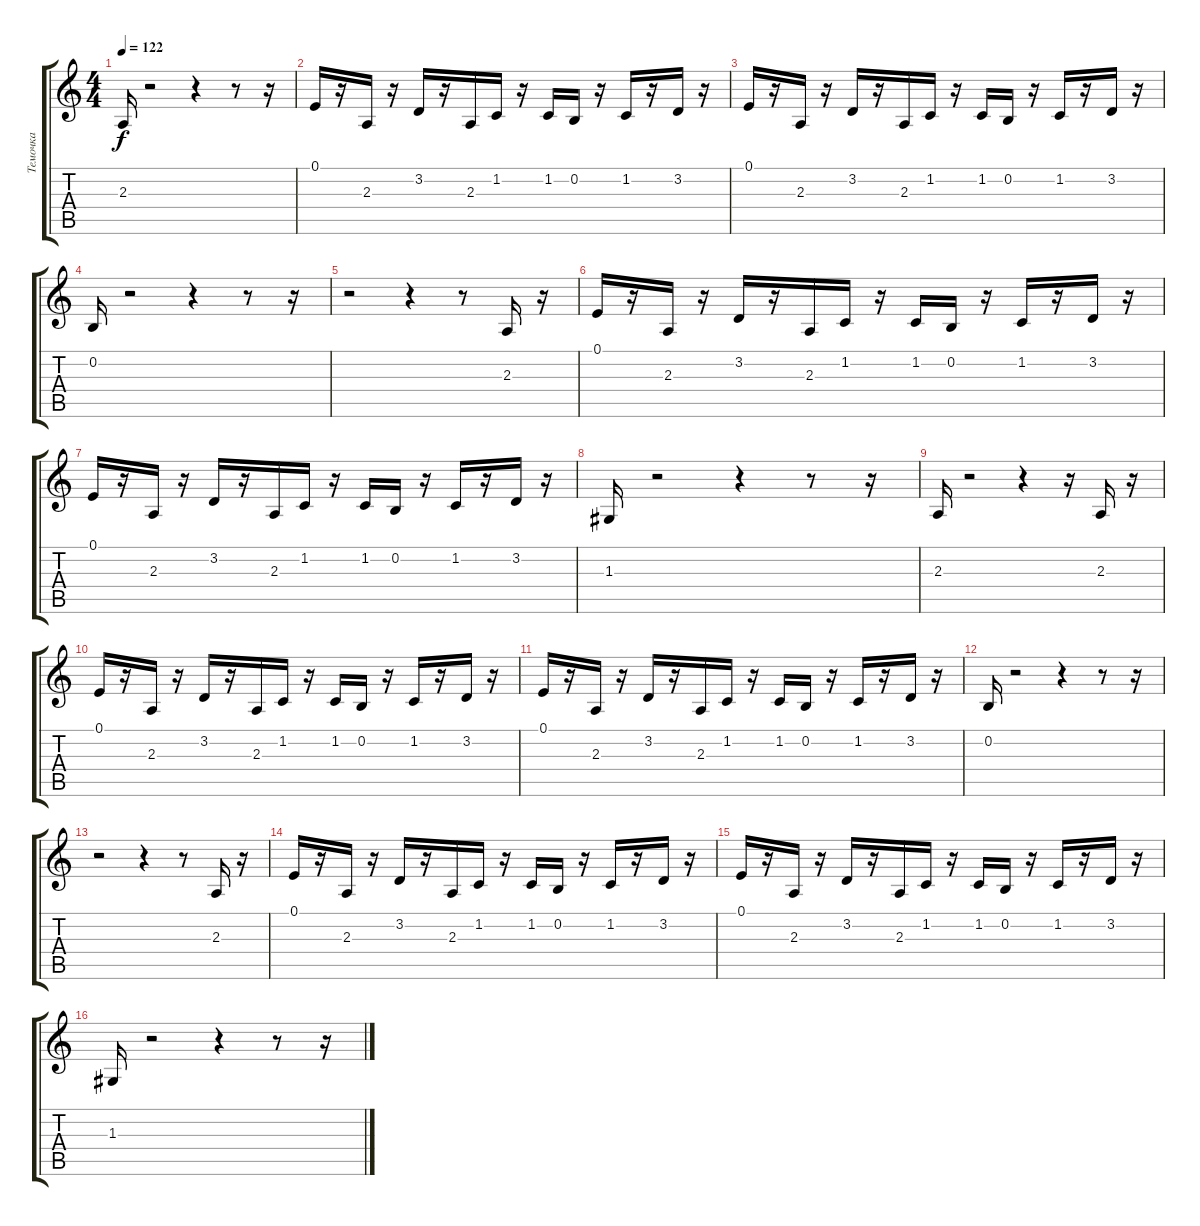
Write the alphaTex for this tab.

\track ("Темочка" "Темочка") {instrument marimba}
\staff {score tabs}
\tuning (E4 B3 G3 D3 A2 E2) {hide}
\ts (4 4)
\tempo 122
\clef g2
\ks c
2.3.16{dy f} r.2 r.4 r.8 r.16 |
0.1.16 r.16 2.3.16 r.16 3.2.16 r.16 2.3.16 1.2.16 r.16 1.2.16 0.2.16 r.16 1.2.16 r.16 3.2.16 r.16 |
0.1.16 r.16 2.3.16 r.16 3.2.16 r.16 2.3.16 1.2.16 r.16 1.2.16 0.2.16 r.16 1.2.16 r.16 3.2.16 r.16 |
0.2.16 r.2 r.4 r.8 r.16 |
r.2 r.4 r.8 2.3.16 r.16 |
0.1.16 r.16 2.3.16 r.16 3.2.16 r.16 2.3.16 1.2.16 r.16 1.2.16 0.2.16 r.16 1.2.16 r.16 3.2.16 r.16 |
0.1.16 r.16 2.3.16 r.16 3.2.16 r.16 2.3.16 1.2.16 r.16 1.2.16 0.2.16 r.16 1.2.16 r.16 3.2.16 r.16 |
1.3.16 r.2 r.4 r.8 r.16 |
2.3.16 r.2 r.4 r.16 2.3.16 r.16 |
0.1.16 r.16 2.3.16 r.16 3.2.16 r.16 2.3.16 1.2.16 r.16 1.2.16 0.2.16 r.16 1.2.16 r.16 3.2.16 r.16 |
0.1.16 r.16 2.3.16 r.16 3.2.16 r.16 2.3.16 1.2.16 r.16 1.2.16 0.2.16 r.16 1.2.16 r.16 3.2.16 r.16 |
0.2.16 r.2 r.4 r.8 r.16 |
r.2 r.4 r.8 2.3.16 r.16 |
0.1.16 r.16 2.3.16 r.16 3.2.16 r.16 2.3.16 1.2.16 r.16 1.2.16 0.2.16 r.16 1.2.16 r.16 3.2.16 r.16 |
0.1.16 r.16 2.3.16 r.16 3.2.16 r.16 2.3.16 1.2.16 r.16 1.2.16 0.2.16 r.16 1.2.16 r.16 3.2.16 r.16 |
1.3.16 r.2 r.4 r.8 r.16
